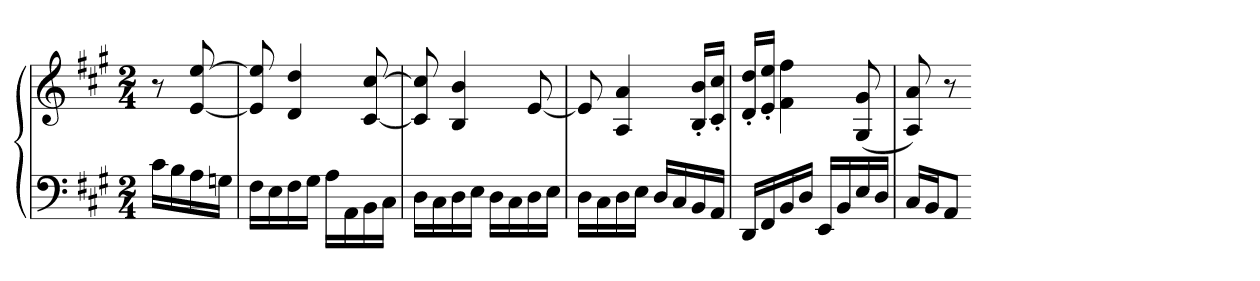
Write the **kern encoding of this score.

**kern	**kern
*part1	*part1
*staff2	*staff1
*clefF4	*clefG2
*k[f#c#g#]	*k[f#c#g#]
*A:	*A:
*M2/4	*M2/4
=	=
16c#LL	8r
16B	.
16A	[8e [8ee
16GnJJ	.
=44	=44
16F#LL	8e] 8ee]
16E	.
16F#	4d 4dd
16G#JJ	.
16ALL	.
16AA	.
16BB	[8c# [8cc#
16C#JJ	.
=45	=45
16DLL	8c#] 8cc#]
16C#	.
16D	4B 4b
16EJJ	.
16DLL	.
16C#	.
16D	[8e
16EJJ	.
=46	=46
16DLL	8e]
16C#	.
16D	4A 4a
16EJJ	.
16DLL	.
16C#	.
16BB	16B' 16b'LL
16AAJJ	16c#' 16cc#'JJ
=47	=47
16DDLL	16d' 16dd'LL
16FF#	16e' 16ee'JJ
16BB	4f# 4ff#
16DJJ	.
16EELL	.
16BB	.
16E	(8G# 8g#
16DJJ	.
=48	=48
16C#LL	8A 8a)
16BBJ	.
8AAJ	8r
=-	=-
*-	*-
